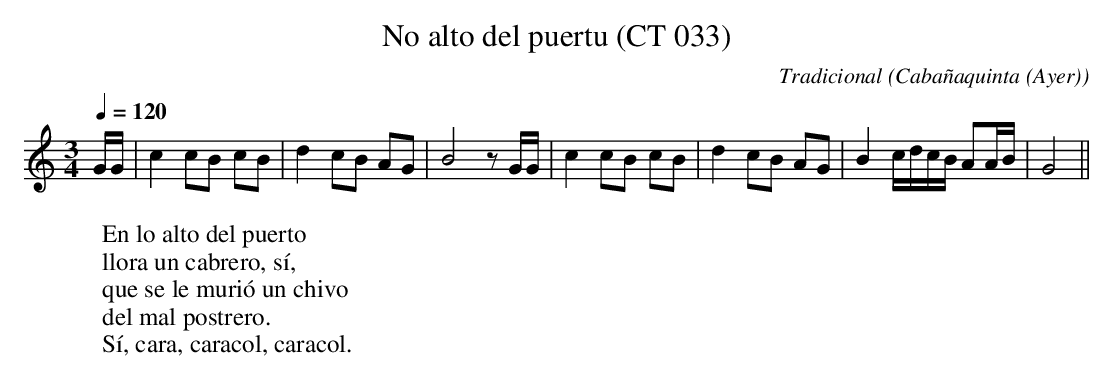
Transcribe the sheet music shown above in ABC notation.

X:1
T:No alto del puertu (CT 033)
C:Tradicional
O:Cabañaquinta (Ayer)
M:3/4
L:1/8
Q:1/4=120
W:En lo alto del puerto
W:llora un cabrero, sí,
W:que se le murió un chivo
W:del mal postrero.
W:Sí, cara, caracol, caracol.
K:C
G/G/|c2 cB cB|d2 cB AG|B4 z G/G/|c2 cB cB|d2 cB AG|B2 c/d/c/B/ AA/B/|G4||
